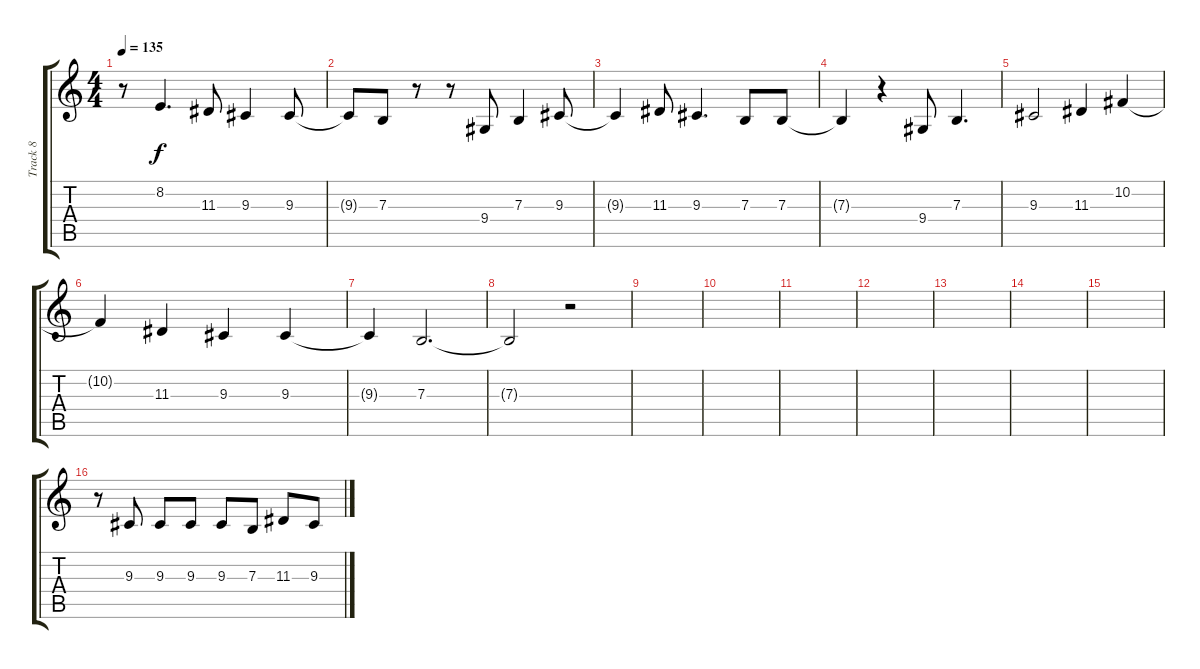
\track ("Track 8" "Track 8") {instrument clarinet}
\staff {score tabs}
\tuning (Db4 Ab3 E3 B2 Gb2 B1) {hide}
\ts (4 4)
\tempo 135
\clef g2
\ks c
r.8{dy f} 8.2.4{d} 11.3.8 9.3.4 9.3.8 |
9.3{t}.8 7.3.8 r.8 r.8 9.4.8 7.3.4 9.3.8 |
9.3{t}.4 11.3.8 9.3.4{d} 7.3.8 7.3.8 |
7.3{t}.4 r.4 9.4.8 7.3.4{d} |
9.3.2 11.3.4 10.2.4 |
10.2{t}.4 11.3.4 9.3.4 9.3.4 |
9.3{t}.4 7.3.2{d} |
7.3{t}.2 r.2 |
|
|
|
|
|
|
|
r.8 9.3.8 9.3.8 9.3.8 9.3.8 7.3.8 11.3.8 9.3.8
